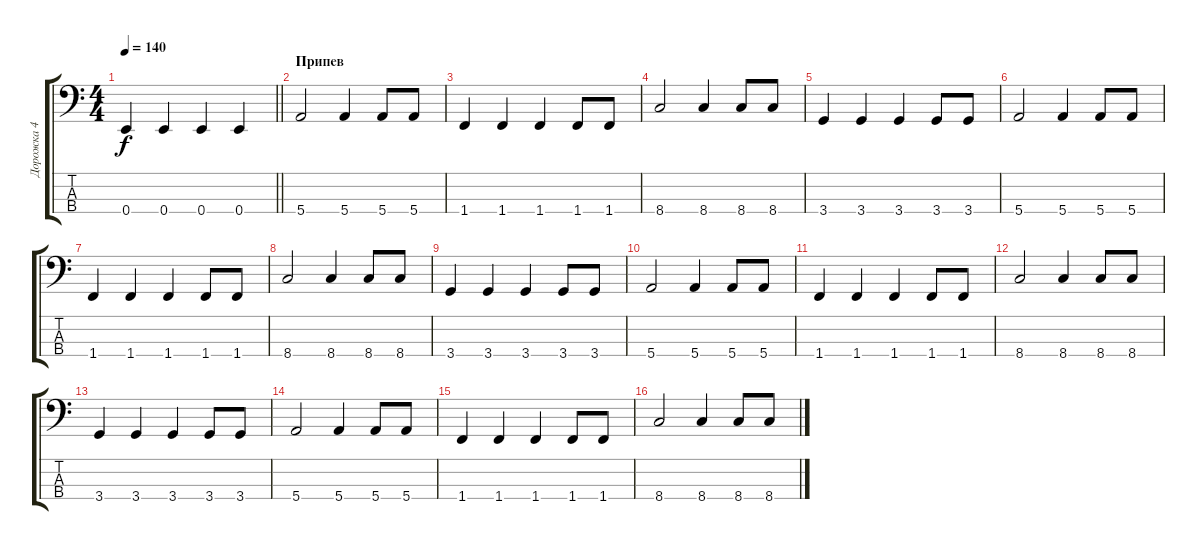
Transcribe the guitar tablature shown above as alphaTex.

\track ("Дорожка 4" "Дорожка 4") {instrument electricbassfinger}
\staff {score tabs}
\tuning (G2 D2 A1 E1) {hide}
\ts (4 4)
\tempo 140
\clef f4
\barLineRight lightlight
\ks c
0.4.4{dy f} 0.4.4 0.4.4 0.4.4 |
\section ("" "Припев")
5.4.2 5.4.4 5.4.8 5.4.8 |
1.4.4 1.4.4 1.4.4 1.4.8 1.4.8 |
8.4.2 8.4.4 8.4.8 8.4.8 |
3.4.4 3.4.4 3.4.4 3.4.8 3.4.8 |
5.4.2 5.4.4 5.4.8 5.4.8 |
1.4.4 1.4.4 1.4.4 1.4.8 1.4.8 |
8.4.2 8.4.4 8.4.8 8.4.8 |
3.4.4 3.4.4 3.4.4 3.4.8 3.4.8 |
5.4.2 5.4.4 5.4.8 5.4.8 |
1.4.4 1.4.4 1.4.4 1.4.8 1.4.8 |
8.4.2 8.4.4 8.4.8 8.4.8 |
3.4.4 3.4.4 3.4.4 3.4.8 3.4.8 |
5.4.2 5.4.4 5.4.8 5.4.8 |
1.4.4 1.4.4 1.4.4 1.4.8 1.4.8 |
8.4.2 8.4.4 8.4.8 8.4.8
